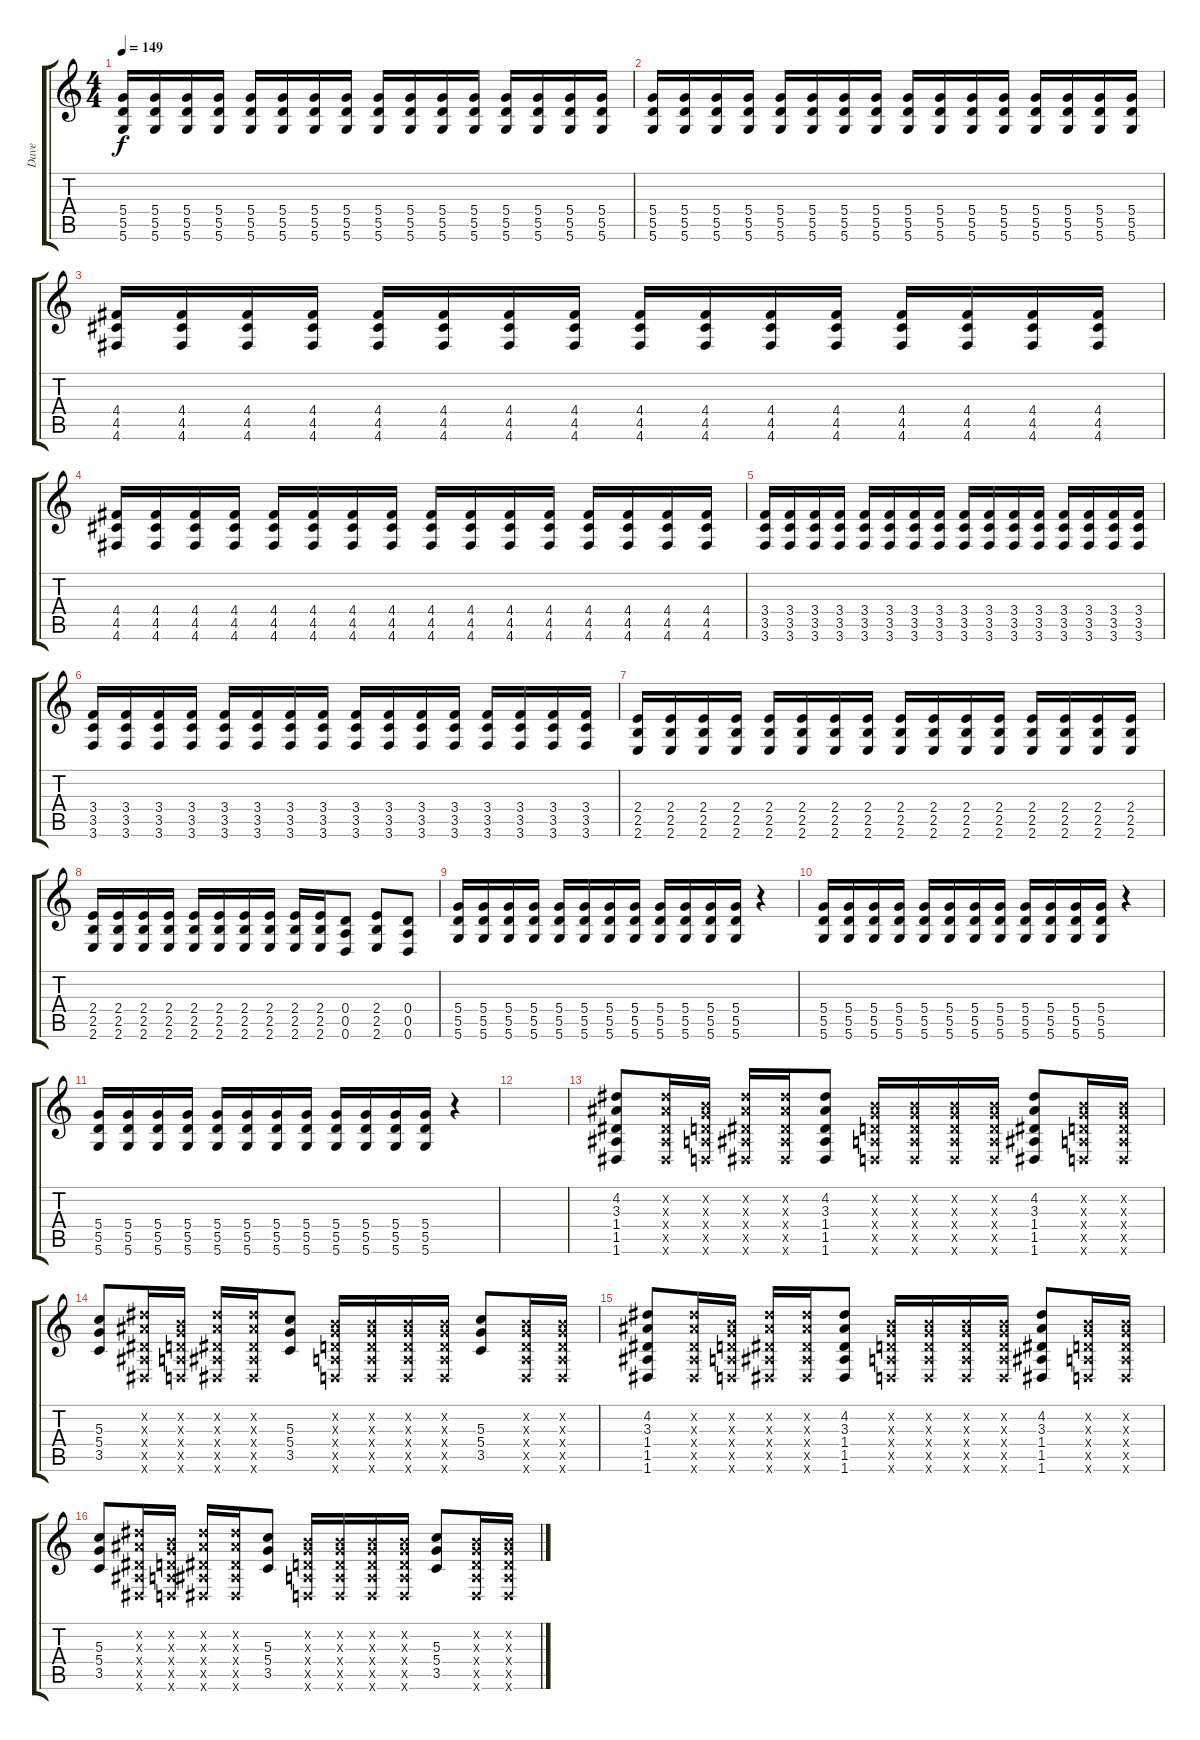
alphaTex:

\track ("Dave" "Dave") {instrument distortionguitar}
\staff {score tabs}
\tuning (E4 B3 G3 D3 A2 D2) {hide}
\ts (4 4)
\tempo 149
\clef g2
\ks c
(5.4 5.5 5.6).16{dy f} (5.4 5.5 5.6).16 (5.4 5.5 5.6).16 (5.4 5.5 5.6).16 (5.4 5.5 5.6).16 (5.4 5.5 5.6).16 (5.4 5.5 5.6).16 (5.4 5.5 5.6).16 (5.4 5.5 5.6).16 (5.4 5.5 5.6).16 (5.4 5.5 5.6).16 (5.4 5.5 5.6).16 (5.4 5.5 5.6).16 (5.4 5.5 5.6).16 (5.4 5.5 5.6).16 (5.4 5.5 5.6).16 |
(5.4 5.5 5.6).16 (5.4 5.5 5.6).16 (5.4 5.5 5.6).16 (5.4 5.5 5.6).16 (5.4 5.5 5.6).16 (5.4 5.5 5.6).16 (5.4 5.5 5.6).16 (5.4 5.5 5.6).16 (5.4 5.5 5.6).16 (5.4 5.5 5.6).16 (5.4 5.5 5.6).16 (5.4 5.5 5.6).16 (5.4 5.5 5.6).16 (5.4 5.5 5.6).16 (5.4 5.5 5.6).16 (5.4 5.5 5.6).16 |
(4.4 4.5 4.6).16 (4.4 4.5 4.6).16 (4.4 4.5 4.6).16 (4.4 4.5 4.6).16 (4.4 4.5 4.6).16 (4.4 4.5 4.6).16 (4.4 4.5 4.6).16 (4.4 4.5 4.6).16 (4.4 4.5 4.6).16 (4.4 4.5 4.6).16 (4.4 4.5 4.6).16 (4.4 4.5 4.6).16 (4.4 4.5 4.6).16 (4.4 4.5 4.6).16 (4.4 4.5 4.6).16 (4.4 4.5 4.6).16 |
(4.4 4.5 4.6).16 (4.4 4.5 4.6).16 (4.4 4.5 4.6).16 (4.4 4.5 4.6).16 (4.4 4.5 4.6).16 (4.4 4.5 4.6).16 (4.4 4.5 4.6).16 (4.4 4.5 4.6).16 (4.4 4.5 4.6).16 (4.4 4.5 4.6).16 (4.4 4.5 4.6).16 (4.4 4.5 4.6).16 (4.4 4.5 4.6).16 (4.4 4.5 4.6).16 (4.4 4.5 4.6).16 (4.4 4.5 4.6).16 |
(3.4 3.5 3.6).16 (3.4 3.5 3.6).16 (3.4 3.5 3.6).16 (3.4 3.5 3.6).16 (3.4 3.5 3.6).16 (3.4 3.5 3.6).16 (3.4 3.5 3.6).16 (3.4 3.5 3.6).16 (3.4 3.5 3.6).16 (3.4 3.5 3.6).16 (3.4 3.5 3.6).16 (3.4 3.5 3.6).16 (3.4 3.5 3.6).16 (3.4 3.5 3.6).16 (3.4 3.5 3.6).16 (3.4 3.5 3.6).16 |
(3.4 3.5 3.6).16 (3.4 3.5 3.6).16 (3.4 3.5 3.6).16 (3.4 3.5 3.6).16 (3.4 3.5 3.6).16 (3.4 3.5 3.6).16 (3.4 3.5 3.6).16 (3.4 3.5 3.6).16 (3.4 3.5 3.6).16 (3.4 3.5 3.6).16 (3.4 3.5 3.6).16 (3.4 3.5 3.6).16 (3.4 3.5 3.6).16 (3.4 3.5 3.6).16 (3.4 3.5 3.6).16 (3.4 3.5 3.6).16 |
(2.4 2.5 2.6).16 (2.4 2.5 2.6).16 (2.4 2.5 2.6).16 (2.4 2.5 2.6).16 (2.4 2.5 2.6).16 (2.4 2.5 2.6).16 (2.4 2.5 2.6).16 (2.4 2.5 2.6).16 (2.4 2.5 2.6).16 (2.4 2.5 2.6).16 (2.4 2.5 2.6).16 (2.4 2.5 2.6).16 (2.4 2.5 2.6).16 (2.4 2.5 2.6).16 (2.4 2.5 2.6).16 (2.4 2.5 2.6).16 |
(2.4 2.5 2.6).16 (2.4 2.5 2.6).16 (2.4 2.5 2.6).16 (2.4 2.5 2.6).16 (2.4 2.5 2.6).16 (2.4 2.5 2.6).16 (2.4 2.5 2.6).16 (2.4 2.5 2.6).16 (2.4 2.5 2.6).16 (2.4 2.5 2.6).16 (0.4 0.5 0.6).8 (2.4 2.5 2.6).8 (0.4 0.5 0.6).8 |
(5.4 5.5 5.6).16 (5.4 5.5 5.6).16 (5.4 5.5 5.6).16 (5.4 5.5 5.6).16 (5.4 5.5 5.6).16 (5.4 5.5 5.6).16 (5.4 5.5 5.6).16 (5.4 5.5 5.6).16 (5.4 5.5 5.6).16 (5.4 5.5 5.6).16 (5.4 5.5 5.6).16 (5.4 5.5 5.6).16 r.4 |
(5.4 5.5 5.6).16 (5.4 5.5 5.6).16 (5.4 5.5 5.6).16 (5.4 5.5 5.6).16 (5.4 5.5 5.6).16 (5.4 5.5 5.6).16 (5.4 5.5 5.6).16 (5.4 5.5 5.6).16 (5.4 5.5 5.6).16 (5.4 5.5 5.6).16 (5.4 5.5 5.6).16 (5.4 5.5 5.6).16 r.4 |
(5.4 5.5 5.6).16 (5.4 5.5 5.6).16 (5.4 5.5 5.6).16 (5.4 5.5 5.6).16 (5.4 5.5 5.6).16 (5.4 5.5 5.6).16 (5.4 5.5 5.6).16 (5.4 5.5 5.6).16 (5.4 5.5 5.6).16 (5.4 5.5 5.6).16 (5.4 5.5 5.6).16 (5.4 5.5 5.6).16 r.4 |
|
(4.2 3.3 1.4 1.5 1.6).8 (4.2{x} 3.3{x} 1.4{x} 1.5{x} 1.6{x}).16 (0.2{x} 0.3{x} 0.4{x} 0.5{x} 0.6{x}).16 (4.2{x} 3.3{x} 1.4{x} 1.5{x} 1.6{x}).16 (4.2{x} 3.3{x} 1.4{x} 1.5{x} 1.6{x}).16 (4.2 3.3 1.4 1.5 1.6).8 (0.2{x} 0.3{x} 0.4{x} 0.5{x} 0.6{x}).16 (0.2{x} 0.3{x} 0.4{x} 0.5{x} 0.6{x}).16 (0.2{x} 0.3{x} 0.4{x} 0.5{x} 0.6{x}).16 (0.2{x} 0.3{x} 0.4{x} 0.5{x} 0.6{x}).16 (4.2 3.3 1.4 1.5 1.6).8 (0.2{x} 0.3{x} 0.4{x} 0.5{x} 0.6{x}).16 (0.2{x} 0.3{x} 0.4{x} 0.5{x} 0.6{x}).16 |
(5.3 5.4 3.5).8 (4.2{x} 3.3{x} 1.4{x} 1.5{x} 1.6{x}).16 (0.2{x} 0.3{x} 0.4{x} 0.5{x} 0.6{x}).16 (4.2{x} 3.3{x} 1.4{x} 1.5{x} 1.6{x}).16 (4.2{x} 3.3{x} 1.4{x} 1.5{x} 1.6{x}).16 (5.3 5.4 3.5).8 (0.2{x} 0.3{x} 0.4{x} 0.5{x} 0.6{x}).16 (0.2{x} 0.3{x} 0.4{x} 0.5{x} 0.6{x}).16 (0.2{x} 0.3{x} 0.4{x} 0.5{x} 0.6{x}).16 (0.2{x} 0.3{x} 0.4{x} 0.5{x} 0.6{x}).16 (5.3 5.4 3.5).8 (0.2{x} 0.3{x} 0.4{x} 0.5{x} 0.6{x}).16 (0.2{x} 0.3{x} 0.4{x} 0.5{x} 0.6{x}).16 |
(4.2 3.3 1.4 1.5 1.6).8 (4.2{x} 3.3{x} 1.4{x} 1.5{x} 1.6{x}).16 (0.2{x} 0.3{x} 0.4{x} 0.5{x} 0.6{x}).16 (4.2{x} 3.3{x} 1.4{x} 1.5{x} 1.6{x}).16 (4.2{x} 3.3{x} 1.4{x} 1.5{x} 1.6{x}).16 (4.2 3.3 1.4 1.5 1.6).8 (0.2{x} 0.3{x} 0.4{x} 0.5{x} 0.6{x}).16 (0.2{x} 0.3{x} 0.4{x} 0.5{x} 0.6{x}).16 (0.2{x} 0.3{x} 0.4{x} 0.5{x} 0.6{x}).16 (0.2{x} 0.3{x} 0.4{x} 0.5{x} 0.6{x}).16 (4.2 3.3 1.4 1.5 1.6).8 (0.2{x} 0.3{x} 0.4{x} 0.5{x} 0.6{x}).16 (0.2{x} 0.3{x} 0.4{x} 0.5{x} 0.6{x}).16 |
(5.3 5.4 3.5).8 (4.2{x} 3.3{x} 1.4{x} 1.5{x} 1.6{x}).16 (0.2{x} 0.3{x} 0.4{x} 0.5{x} 0.6{x}).16 (4.2{x} 3.3{x} 1.4{x} 1.5{x} 1.6{x}).16 (4.2{x} 3.3{x} 1.4{x} 1.5{x} 1.6{x}).16 (5.3 5.4 3.5).8 (0.2{x} 0.3{x} 0.4{x} 0.5{x} 0.6{x}).16 (0.2{x} 0.3{x} 0.4{x} 0.5{x} 0.6{x}).16 (0.2{x} 0.3{x} 0.4{x} 0.5{x} 0.6{x}).16 (0.2{x} 0.3{x} 0.4{x} 0.5{x} 0.6{x}).16 (5.3 5.4 3.5).8 (0.2{x} 0.3{x} 0.4{x} 0.5{x} 0.6{x}).16 (0.2{x} 0.3{x} 0.4{x} 0.5{x} 0.6{x}).16
